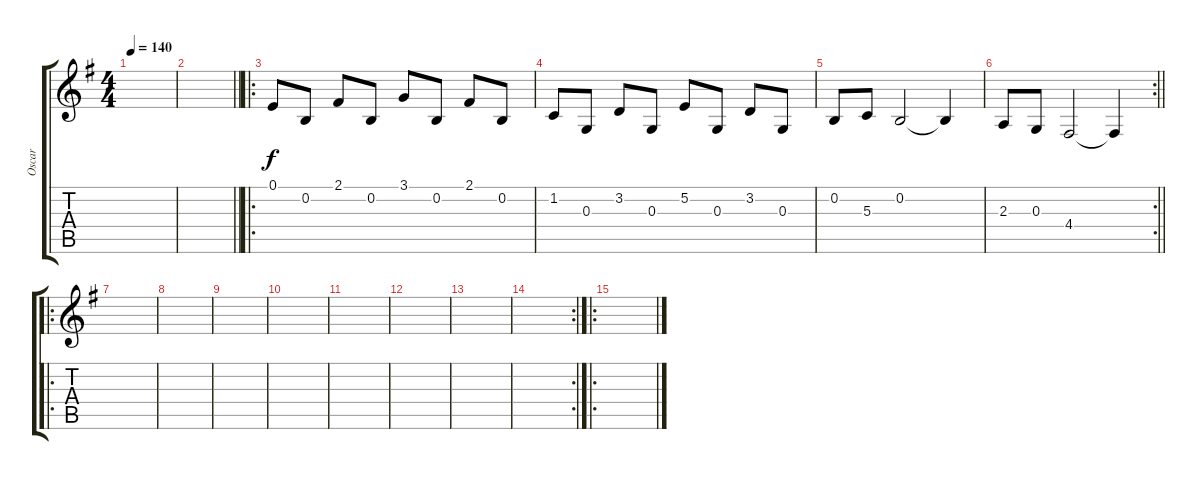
\track ("Oscar" "Oscar") {instrument acousticgrandpiano}
\staff {score tabs}
\tuning (E4 B3 G3 D3 A2 E2) {hide}
\ts (4 4)
\tempo 140
\clef g2
\ks eminor
|
\barLineRight lightlight
|
\ro
0.1.8{volume 16 instrument stringensemble1} 0.2.8 2.1.8 0.2.8 3.1.8 0.2.8 2.1.8 0.2.8 |
1.2.8 0.3.8 3.2.8 0.3.8 5.2.8 0.3.8 3.2.8 0.3.8 |
0.2.8 5.3.8 0.2.2 0.2{t}.4 |
\rc 2
\barLineRight lightlight
2.3.8 0.3.8 4.4.2 4.4{t}.4 |
\ro
|
|
|
|
|
|
|
\rc 2
|
\ro
